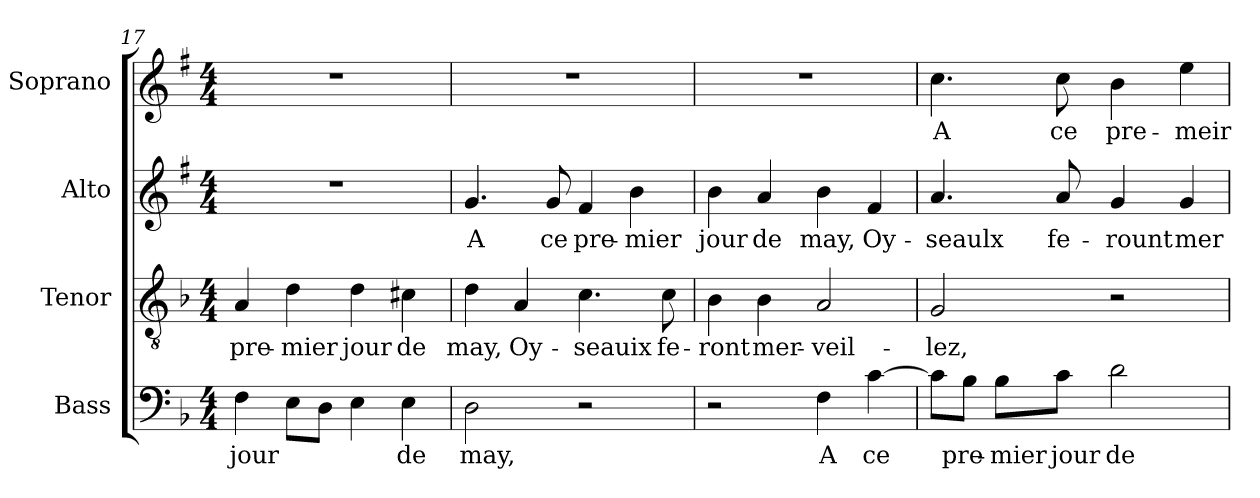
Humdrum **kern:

**kern	**text	**kern	**text	**kern	**text	**kern	**text
*part4	*part4	*part3	*part3	*part2	*part2	*part1	*part1
*staff4	*staff4	*staff3	*staff3	*staff2	*staff2	*staff1	*staff1
*I"Bass	*	*I"Tenor	*	*I"Alto	*	*I"Soprano	*
*I'Bass	*	*I'Tenor	*	*I'Alto	*	*I'Soprano	*
*clefF4	*	*clefGv2	*	*clefG2	*	*clefG2	*
*	*	*	*	*ITrd1c2	*	*ITrd1c2	*
*k[b-]	*	*k[b-]	*	*k[b-]	*	*k[b-]	*
*d:	*	*d:	*	*d:	*	*d:	*
*M4/4	*	*M4/4	*	*M4/4	*	*M4/4	*
=17	=17	=17	=17	=17	=17	=17	=17
!	!LO:LY:b:color=#000000	!	!	!	!	!	!
!	!	!	!LO:LY:b:color=#000000	!	!	!	!
4Fi\	jour	4Ai/	pre-	1r	.	1r	.
!	!	!	!LO:LY:b:color=#000000	!	!	!	!
8Ei\L	.	4di\	-mier	.	.	.	.
8Di\J	.	.	.	.	.	.	.
!	!	!	!LO:LY:b:color=#000000	!	!	!	!
4Ei\	.	4di\	jour	.	.	.	.
!	!LO:LY:b:color=#000000	!	!	!	!	!	!
!	!	!	!LO:LY:b:color=#000000	!	!	!	!
4Ei\	de	4c#Xi\	de	.	.	.	.
=18	=18	=18	=18	=18	=18	=18	=18
!	!LO:LY:b:color=#000000	!	!	!	!	!	!
!	!	!	!LO:LY:b:color=#000000	!	!	!	!
!	!	!	!	!	!LO:LY:b:color=#000000	!	!
2Di\	may,	4di\	may,	4.fi/	A	1r	.
!	!	!	!LO:LY:b:color=#000000	!	!	!	!
.	.	4Ai/	Oy-	.	.	.	.
!	!	!	!	!	!LO:LY:b:color=#000000	!	!
.	.	.	.	8fi/	ce	.	.
!	!	!	!LO:LY:b:color=#000000	!	!	!	!
!	!	!	!	!	!LO:LY:b:color=#000000	!	!
2r	.	4.ci\	-seauix	4ei/	pre-	.	.
!	!	!	!	!	!LO:LY:b:color=#000000	!	!
.	.	.	.	4ai\	-mier	.	.
!	!	!	!LO:LY:b:color=#000000	!	!	!	!
.	.	8ci\	fe-	.	.	.	.
!!LO:PB:g=z
=19	=19	=19	=19	=19	=19	=19	=19
!	!	!	!LO:LY:b:color=#000000	!	!	!	!
!	!	!	!	!	!LO:LY:b:color=#000000	!	!
2r	.	4B-i\	-ront	4ai\	jour	1r	.
!	!	!	!LO:LY:b:color=#000000	!	!	!	!
!	!	!	!	!	!LO:LY:b:color=#000000	!	!
.	.	4B-i\	mer-	4gi/	de	.	.
!	!LO:LY:b:color=#000000	!	!	!	!	!	!
!	!	!	!LO:LY:b:color=#000000	!	!	!	!
!	!	!	!	!	!LO:LY:b:color=#000000	!	!
4Fi\	A	2Ai/	-veil-	4ai\	may,	.	.
!	!LO:LY:b:color=#000000	!	!	!	!	!	!
!	!	!	!	!	!LO:LY:b:color=#000000	!	!
[4ci\	ce	.	.	4ei/	Oy-	.	.
=20	=20	=20	=20	=20	=20	=20	=20
!	!	!	!LO:LY:b:color=#000000	!	!	!	!
!	!	!	!	!	!LO:LY:b:color=#000000	!	!
!	!	!	!	!	!	!	!LO:LY:b:color=#000000
8ci\L]	.	2Gi/	-lez,	4.gi/	-seaulx	4.b-i\	A
!	!LO:LY:b:color=#000000	!	!	!	!	!	!
8B-i\J	pre-	.	.	.	.	.	.
!	!LO:LY:b:color=#000000	!	!	!	!	!	!
8B-i\L	-mier	.	.	.	.	.	.
!	!LO:LY:b:color=#000000	!	!	!	!	!	!
!	!	!	!	!	!LO:LY:b:color=#000000	!	!
!	!	!	!	!	!	!	!LO:LY:b:color=#000000
8ci\J	jour	.	.	8gi/	fe-	8b-i\	ce
!	!LO:LY:b:color=#000000	!	!	!	!	!	!
!	!	!	!	!	!LO:LY:b:color=#000000	!	!
!	!	!	!	!	!	!	!LO:LY:b:color=#000000
2di\	de	2r	.	4fi/	-rount	4ai\	pre-
!	!	!	!	!	!LO:LY:b:color=#000000	!	!
!	!	!	!	!	!	!	!LO:LY:b:color=#000000
.	.	.	.	4fi/	mer-	4ddi\	-meir
=	=	=	=	=	=	=	=
*-	*-	*-	*-	*-	*-	*-	*-
